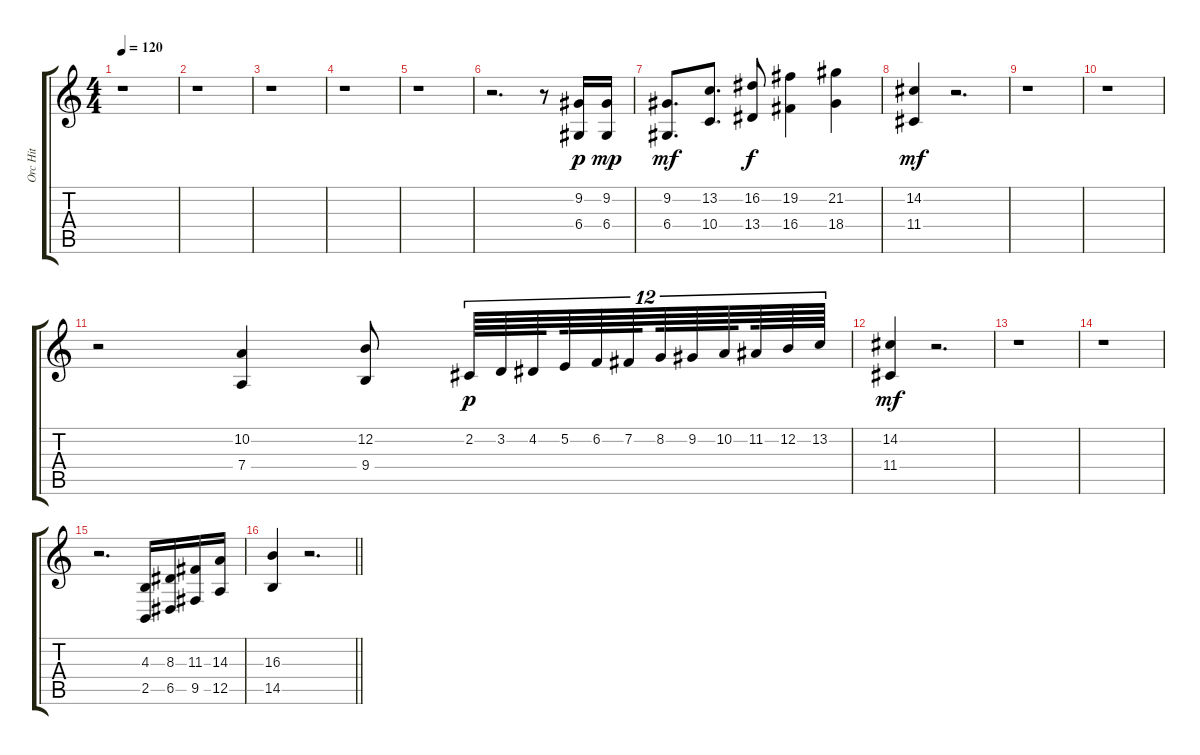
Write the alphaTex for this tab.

\track ("Orc Hit" "Orc Hit") {instrument orchestrahit}
\staff {score tabs}
\tuning (E4 B3 G3 D3 A2 E2) {hide}
\ts (4 4)
\tempo 120
\clef g2
\ks c
r.1{dy ff} |
r.1 |
r.1 |
r.1 |
r.1 |
r.2{d} r.8 (9.2 6.4).16{dy p} (9.2 6.4).16{dy mp} |
(9.2 6.4).8{d dy mf} (13.2 10.4).8{d} (16.2 13.4).8{dy f} (19.2 16.4).4 (21.2 18.4).4 |
(14.2 11.4).4{dy mf} r.2{d} |
r.1 |
r.1 |
r.2 (10.2 7.4).4 (12.2 9.4).8 2.2.64{tu (12 8) dy p} 3.2.64{tu (12 8)} 4.2.64{tu (12 8) beam splitsecondary} 5.2.64{tu (12 8)} 6.2.64{tu (12 8)} 7.2.64{tu (12 8) beam splitsecondary} 8.2.64{tu (12 8)} 9.2.64{tu (12 8)} 10.2.64{tu (12 8) beam splitsecondary} 11.2.64{tu (12 8)} 12.2.64{tu (12 8)} 13.2.64{tu (12 8)} |
(14.2 11.4).4{dy mf} r.2{d} |
r.1 |
r.1 |
r.2{d} (4.3 2.5).16 (8.3 6.5).16 (11.3 9.5).16 (14.3 12.5).16 |
\barLineRight lightlight
(16.3 14.5).4 r.2{d}
